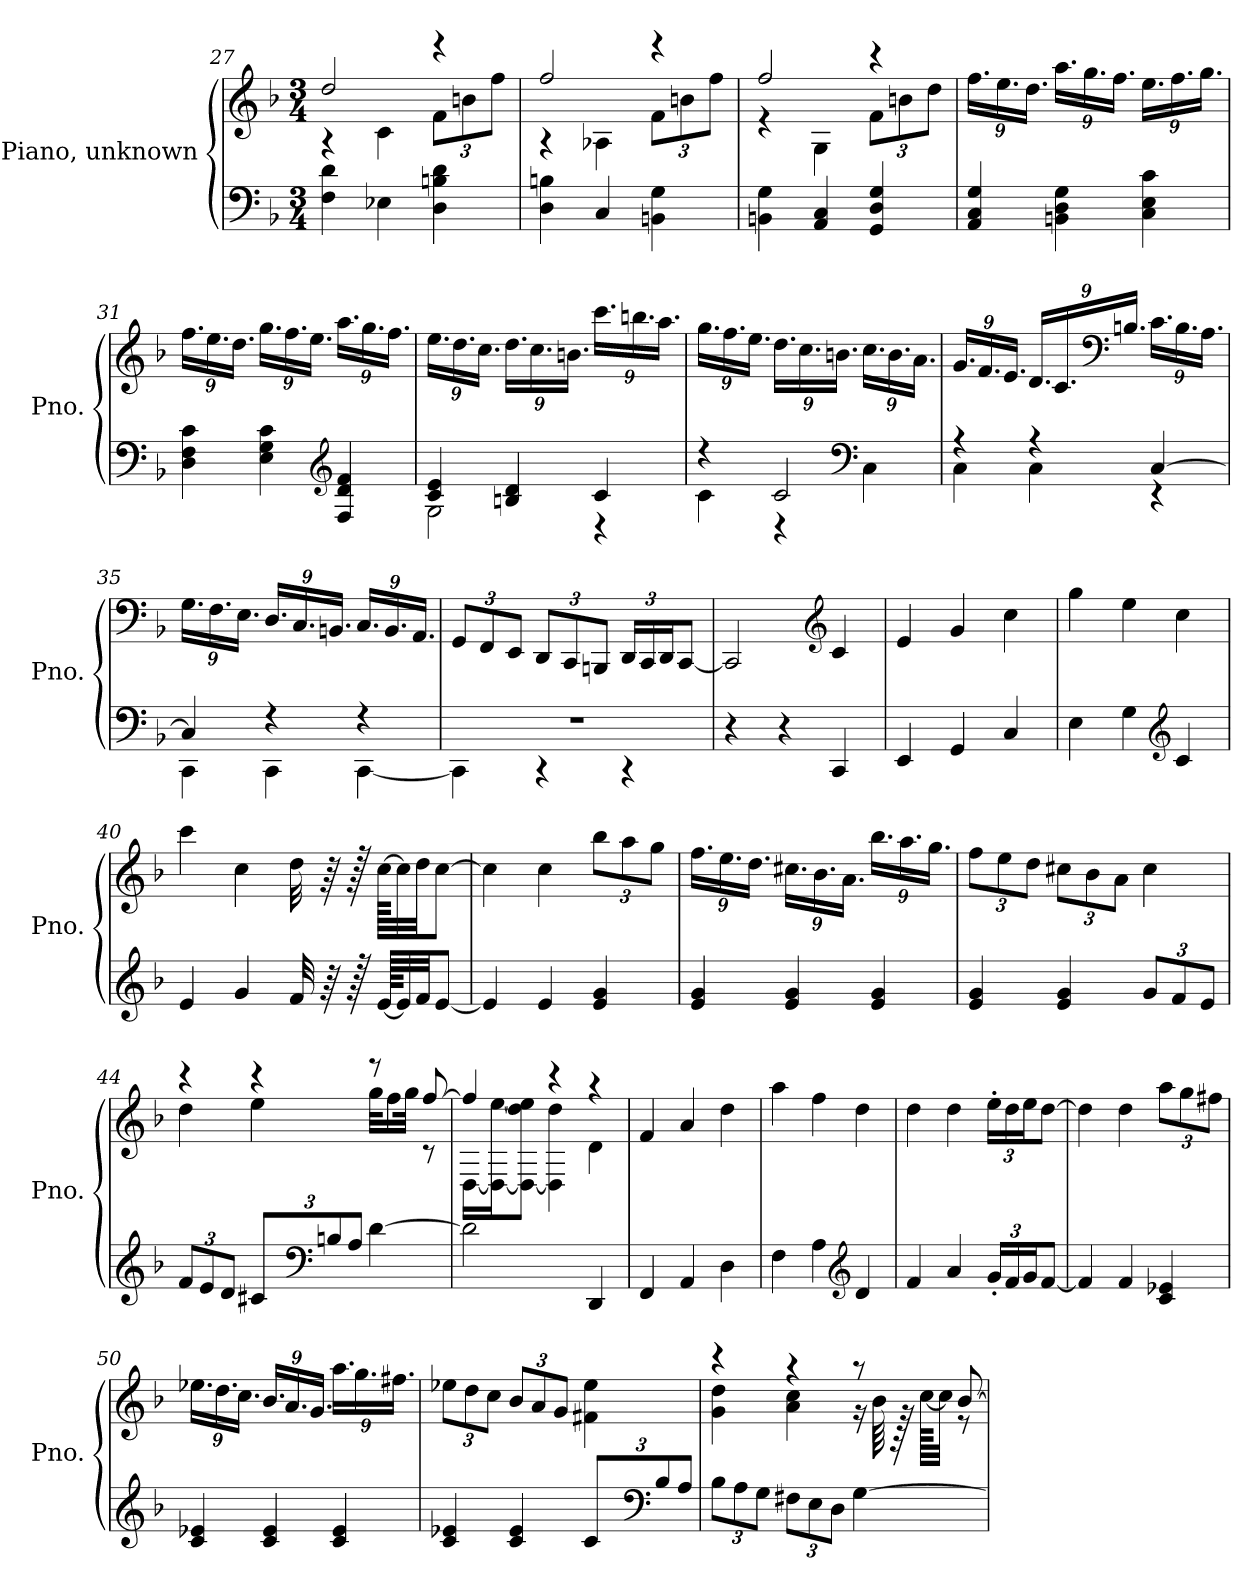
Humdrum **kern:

**kern	**kern
*part1	*part1
*staff2	*staff1
*I"Piano, unknown	*
*I'Pno.	*
*clefF4	*clefG2
*k[b-]	*k[b-]
*M3/4	*M3/4
=27	=27
*	*^
4F\ 4d\	2dd/	4r
4E-X\	.	4c\
*	*	*Xbrackettup
4D\ 4Bn\ 4d\	4r	12f\L
.	.	12bn\
.	.	12ff\J
!!LO:LB:g=z	!!
=28	=28	=28
4D\ 4Bn\	2ff/	4r
4C/	.	4A-X\
4BBn\ 4G\	4r	12f\L
.	.	12bn\
.	.	12ff\J
=29	=29	=29
4BBn\ 4G\	2ff/	4r
4AA/ 4C/	.	4G\
4GG/ 4D/ 4G/	4r	12f\L
.	.	12bn\
.	.	12dd\J
*	*v	*v
=30	=30
4AA/ 4C/ 4G/	18.ff\LL
.	18.ee\
.	18.dd\JJ
4BBn\ 4D\ 4G\	18.aa\LL
.	18.gg\
.	18.ff\JJ
4C\ 4E\ 4c\	18.ee\LL
.	18.ff\
.	18.gg\JJ
=31	=31
4D\ 4F\ 4c\	18.ff\LL
.	18.ee\
.	18.dd\JJ
4E\ 4G\ 4c\	18.gg\LL
.	18.ff\
.	18.ee\JJ
*clefG2	*
4F/ 4d/ 4f/	18.aa\LL
.	18.gg\
.	18.ff\JJ
!!LO:LB:g=z
=32	=32
*^	*
4c/ 4e/	2G\	18.ee\LL
.	.	18.dd\
.	.	18.cc\JJ
4Bn/ 4d/	.	18.dd\LL
.	.	18.cc\
.	.	18.bn\JJ
4c/	4r	18.ccc\LL
.	.	18.bbn\
.	.	18.aa\JJ
=33	=33	=33
4r	4c\	18.gg\LL
.	.	18.ff\
.	.	18.ee\JJ
2c/	4r	18.dd\LL
.	.	18.cc\
.	.	18.bn\JJ
*clefF4	*	*
.	4C\	18.cc\LL
.	.	18.b\
.	.	18.a\JJ
=34	=34	=34
4r	4C\	18.g/LL
.	.	18.f/
.	.	18.e/JJ
4r	4C\	18.d/LL
.	.	18.c/
*	*	*clefF4
.	.	18.Bn/JJ
[4C/	4r	18.c\LL
.	.	18.B\
.	.	18.A\JJ
!!LO:LB:g=z
=35	=35	=35
4C/]	4CC\	18.G\LL
.	.	18.F\
.	.	18.E\JJ
4r	4CC\	18.D/LL
.	.	18.C/
.	.	18.BBn/JJ
4r	[4CC\	18.C/LL
.	.	18.BB/
.	.	18.AA/JJ
=36	=36	=36
2.r	4CC\]	12GG/L
.	.	12FF/
.	.	12EE/J
.	4r	12DD/L
.	.	12CC/
.	.	12BBBn/J
.	4r	24DD/LL
.	.	24CC/
.	.	24DD/J
.	.	[8CC/J
*v	*v	*
=37	=37
4r	2CC/]
4r	.
*	*clefG2
4CC/	4c/
=38	=38
4EE/	4e/
4GG/	4g/
4C/	4cc\
=39	=39
4E\	4gg\
4G\	4ee\
*clefG2	*
4c/	4cc\
!!LO:LB:g=z
=40	=40
4e/	4ccc\
4g/	4cc\
32f/	32dd\
64r	64r
128r	128r
[128e/KKLLL	[128cc\KKLLL
32e/]	32cc\]
32f/JJ	32dd\JJ
[8e/J	[8cc\J
=41	=41
4e/]	4cc\]
4e/	4cc\
4e/ 4g/	12bb-\L
.	12aa\
.	12gg\J
=42	=42
4e/ 4g/	18.ff\LL
.	18.ee\
.	18.dd\JJ
4e/ 4g/	18.cc#X\LL
.	18.b-\
.	18.a\JJ
4e/ 4g/	18.bb-\LL
.	18.aa\
.	18.gg\JJ
=43	=43
4e/ 4g/	12ff\L
.	12ee\
.	12dd\J
4e/ 4g/	12cc#X\L
.	12b-\
.	12a\J
*Xbrackettup	*
12g/L	4cc#\
12f/	.
12e/J	.
!!LO:LB:g=z
=44	=44
*	*^
12f/L	4r	4dd\
12e/	.	.
12d/J	.	.
12c#X/L	4r	4ee\
*clefF4	*	*
12Bn/	.	.
12A/J	.	.
[4d\	8r	32gg\KLL
.	.	16ff\
.	.	32gg\JJk
.	[8ff/	8r
=45	=45	=45
2d\]	4ff/]	[16D\LL
.	.	16D\_ [16ee\J
.	.	8D\_ 8dd\ 8ee\]J
.	4r	4D\] 4dd\
4DD/	4r	4d\
*	*v	*v
=46	=46
4FF/	4f/
4AA/	4a/
4D\	4dd\
=47	=47
4F\	4aa\
4A\	4ff\
*clefG2	*
4d/	4dd\
=48	=48
4f/	4dd\
4a/	4dd\
24g'/LL	24ee'\LL
24f/	24dd\
24g/J	24ee\J
[8f/J	[8dd\J
!!LO:PB:g=z
=49	=49
4f/]	4dd\]
4f/	4dd\
4c/ 4e-X/	12aa\L
.	12gg\
.	12ff#X\J
=50	=50
4c/ 4e-X/	18.ee-X\LL
.	18.dd\
.	18.cc\JJ
4c/ 4e-/	18.b-/LL
.	18.a/
.	18.g/JJ
4c/ 4e-/	18.aa\LL
.	18.gg\
.	18.ff#X\JJ
=51	=51
4c/ 4e-X/	12ee-X\L
.	12dd\
.	12cc\J
4c/ 4e-/	12b-/L
.	12a/
.	12g/J
12c/L	4f#X\ 4ee-\
*clefF4	*
12B-/	.
12A/J	.
!!LO:LB:g=z
=52	=52
*	*^
12B-\L	4r	4g\ 4dd\
12A\	.	.
12G\J	.	.
12F#X\L	4r	4a\ 4cc\
12E\	.	.
12D\J	.	.
[4G\	8r	16r
.	.	64b-\
.	.	128r
.	.	[128cc\KKLLL
.	.	32cc\JJJ]
.	[8b-/	8r
*	*v	*v
=	=
*-	*-
